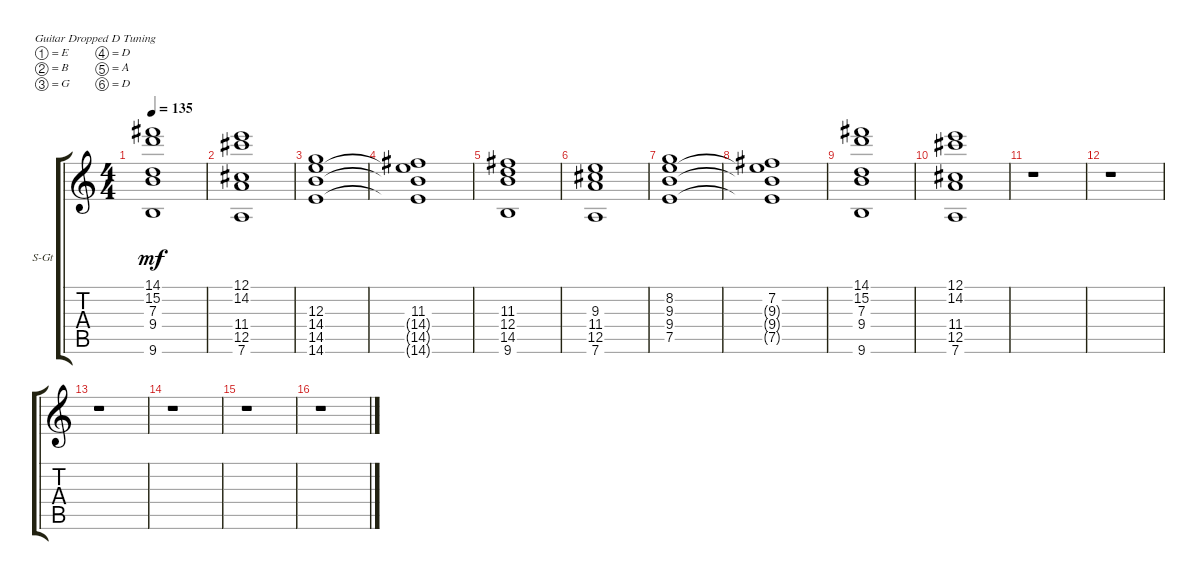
\bracketExtendMode groupsimilarinstruments
\firstSystemTrackNameOrientation horizontal
\otherSystemsTrackNameOrientation horizontal
\track ("Keyboard (Christian)" "S-Gt") {instrument lead2sawtooth}
\staff {score tabs}
\tuning (E4 B3 G3 D3 A2 D2)
\displaytranspose 12
\ts (4 4)
\tempo 135
\clef g2
\ks c
(14.1 15.2 9.4 7.3 9.6).1{dy mf} |
(12.1 14.2 12.5 11.4 7.6).1 |
(12.3 14.4 14.5 14.6).1 |
(11.3 14.4{t} 14.5{t} 14.6{t}).1 |
(11.3 12.4 14.5 9.6).1 |
(9.3 11.4 12.5 7.6).1 |
(8.2 9.3 9.4 7.5).1 |
(7.2 9.3{t} 9.4{t} 7.5{t}).1 |
(14.1 15.2 9.4 7.3 9.6).1 |
(12.1 14.2 12.5 11.4 7.6).1 |
r.1 |
r.1 |
r.1 |
r.1 |
r.1 |
r.1
